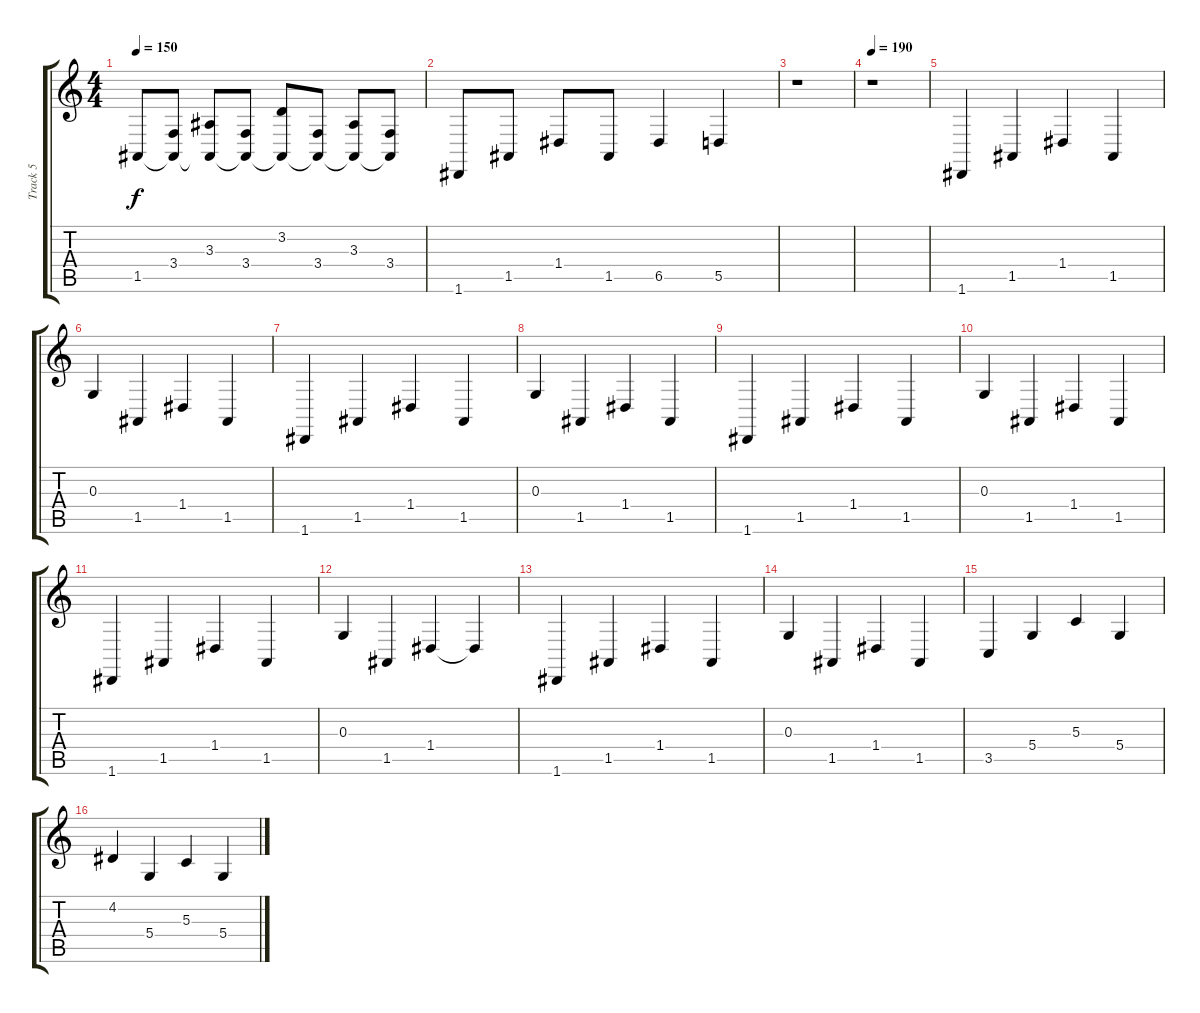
\track ("Track 5" "Track 5") {instrument acousticgrandpiano}
\staff {score tabs}
\tuning (E4 B3 G3 D3 A2 D2) {hide}
\ts (4 4)
\tempo 150
\clef g2
\ks c
1.5.8{dy f} (3.4 1.5{t}).8 (3.3 1.5{t}).8 (3.4 1.5{t}).8 (3.2 1.5{t}).8 (3.4 1.5{t}).8 (3.3 1.5{t}).8 (3.4 1.5{t}).8 |
1.6.8 1.5.8 1.4.8 1.5.8 6.5.4 5.5.4 |
r.1 |
\tempo 190
r.1 |
1.6.4 1.5.4 1.4.4 1.5.4 |
0.3.4 1.5.4 1.4.4 1.5.4 |
1.6.4 1.5.4 1.4.4 1.5.4 |
0.3.4 1.5.4 1.4.4 1.5.4 |
1.6.4 1.5.4 1.4.4 1.5.4 |
0.3.4 1.5.4 1.4.4 1.5.4 |
1.6.4 1.5.4 1.4.4 1.5.4 |
0.3.4 1.5.4 1.4.4 1.4{t}.4 |
1.6.4 1.5.4 1.4.4 1.5.4 |
0.3.4 1.5.4 1.4.4 1.5.4 |
3.5.4 5.4.4 5.3.4 5.4.4 |
4.2.4 5.4.4 5.3.4 5.4.4
